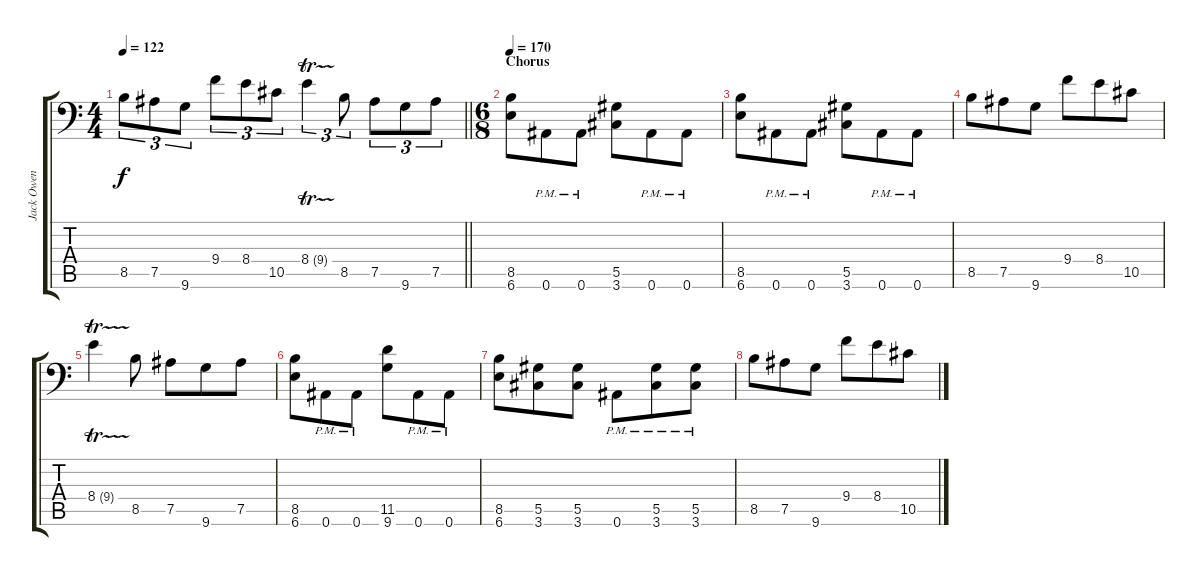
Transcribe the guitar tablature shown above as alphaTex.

\track ("Jack Owen" "Jack Owen") {instrument distortionguitar}
\staff {score tabs}
\tuning (Bb3 F3 Db3 Ab2 Eb2 Bb1) {hide}
\ts (4 4)
\tempo 122
\clef f4
\barLineRight lightlight
\ks c
8.5.8{tu (3 2) dy f} 7.5.8{tu (3 2)} 9.6.8{tu (3 2)} 9.4.8{tu (3 2)} 8.4.8{tu (3 2)} 10.5.8{tu (3 2)} 8.4{tr (9 32)}.4{tu (3 2)} 8.5.8{tu (3 2)} 7.5.8{tu (3 2)} 9.6.8{tu (3 2)} 7.5.8{tu (3 2)} |
\ts (6 8)
\section ("" "Chorus")
\tempo 170
(8.5 6.6).8 0.6{pm}.8 0.6{pm}.8 (5.5 3.6).8 0.6{pm}.8 0.6{pm}.8 |
(8.5 6.6).8 0.6{pm}.8 0.6{pm}.8 (5.5 3.6).8 0.6{pm}.8 0.6{pm}.8 |
8.5.8 7.5.8 9.6.8 9.4.8 8.4.8 10.5.8 |
8.4{tr (9 32)}.4 8.5.8 7.5.8 9.6.8 7.5.8 |
(8.5 6.6).8 0.6{pm}.8 0.6{pm}.8 (11.5 9.6).8 0.6{pm}.8 0.6{pm}.8 |
(8.5 6.6).8 (5.5 3.6).8 (5.5 3.6).8 0.6{pm}.8 (5.5{pm} 3.6{pm}).8 (5.5{pm} 3.6{pm}).8 |
8.5.8 7.5.8 9.6.8 9.4.8 8.4.8 10.5.8
